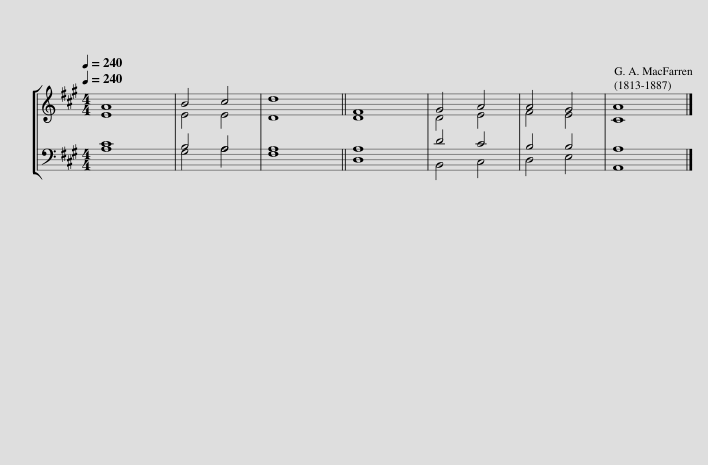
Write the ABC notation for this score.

X:1
%%score [ ( 1 2 ) ( 3 4 ) ]
L:1/8
Q:1/4=240
M:4/4
I:linebreak $
K:A
V:1 treble
V:2 treble
V:3 bass
V:4 bass
V:1
 A8 | B4 c4 | d8 || F8 | G4 A4 | %5
 A4 G4 | A8 |] %7
V:2
 E8 | E4 E4 | D8 || D8 | D4 E4 | %5
 F4 E4 | C8 |] %7
V:3
 C8 | B,4 A,4 | A,8 || A,8 | D4 C4 | %5
 B,4 B,4 | A,8 |] %7
V:4
 A,8 | G,4 A,4 | F,8 || D,8 | B,,4 C,4 | %5
 D,4 E,4 | A,,8 |] %7
